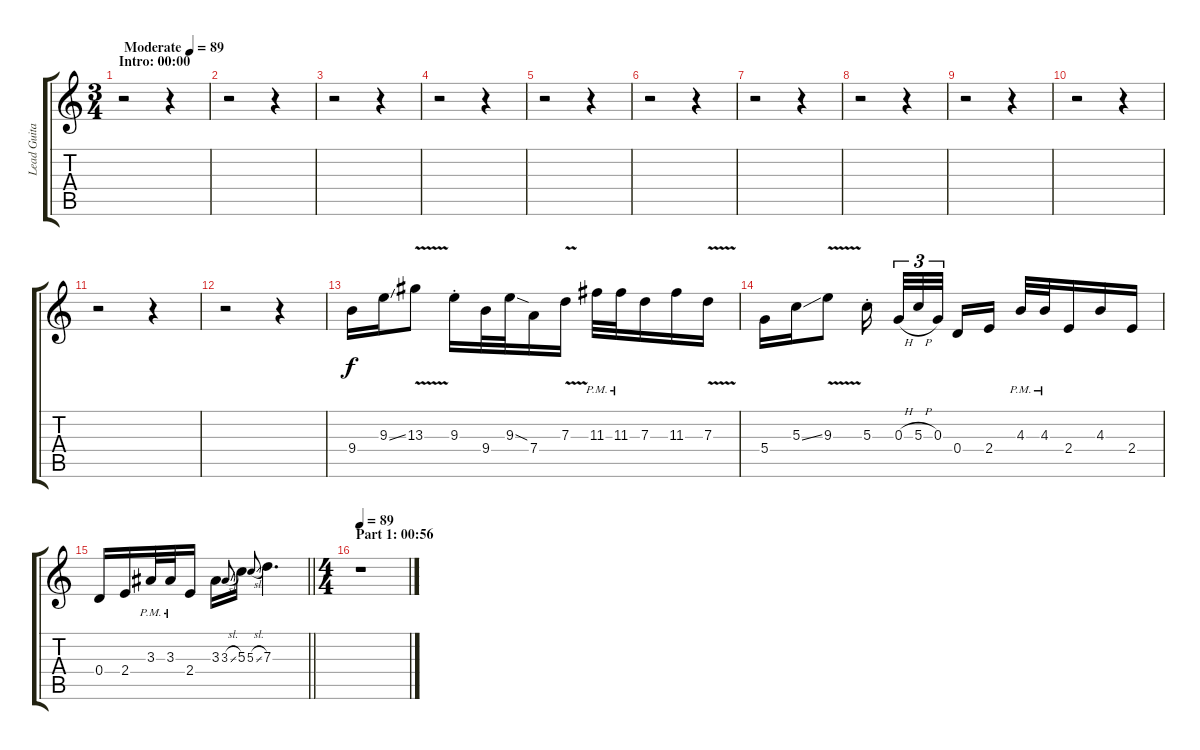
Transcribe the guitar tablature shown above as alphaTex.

\track ("Lead Guitar 2 (Distortion)" "Lead Guita") {instrument overdrivenguitar}
\staff {score tabs}
\tuning (E4 B3 G3 D3 A2 E2) {hide}
\ts (3 4)
\section ("" "Intro: 00:00")
\tempo (89 "Moderate")
\tempo 46
\tempo (89 "Moderate")
\clef g2
\ks c
r.2{dy f instrument overdrivenguitar} r.4 |
r.2 r.4 |
r.2 r.4 |
r.2 r.4 |
r.2 r.4 |
r.2 r.4 |
r.2 r.4 |
r.2 r.4 |
r.2 r.4 |
r.2 r.4 |
r.2 r.4 |
r.2 r.4 |
9.4.16 9.3{ss}.16 13.3{v}.8 9.3{st}.16 9.4.32 9.3{sod}.32 7.4.16 7.3{v}.16 11.3{pm}.32 11.3{pm}.32 7.3.16 11.3.16 7.3{v}.16 |
5.4.16 5.3{ss}.16 9.3{v}.8 5.3{st}.16{beam splitsecondary} 0.3{h}.32{tu (3 2)} 5.3{h}.32{tu (3 2)} 0.3.32{tu (3 2) beam splitsecondary} 0.4.16 2.4.16 4.3{pm}.32 4.3{pm}.32 2.4.16 4.3.16 2.4.16 |
\barLineRight lightlight
0.4.16 2.4.16 3.3{pm}.32 3.3{pm}.32 2.4.16 3.3.16 3.3{sl}.8{gr onbeat} 5.3.16 5.3{sl}.8{gr onbeat} 7.3.4{d} |
\ts (4 4)
\section ("" "Part 1: 00:56")
\tempo 89
r.1
